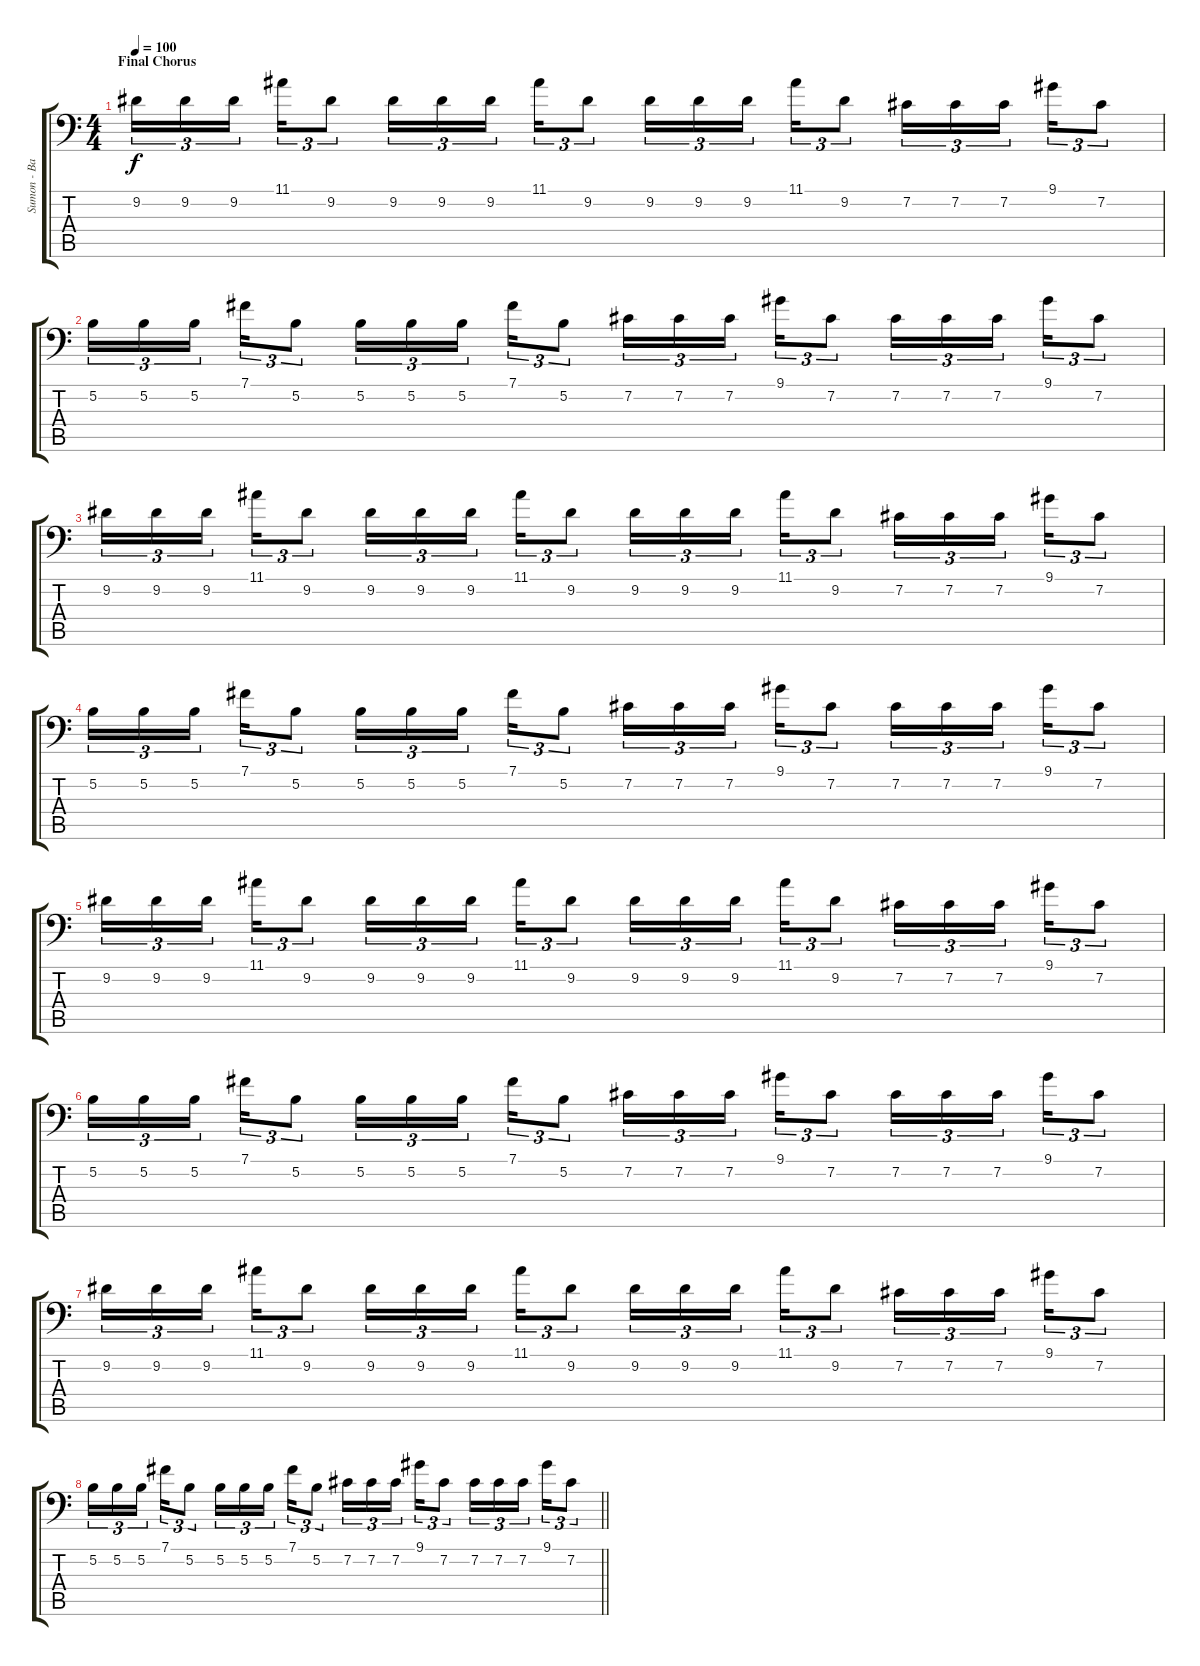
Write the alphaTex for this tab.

\track ("Sumon - Bass" "Sumon - Ba") {instrument electricbassfinger}
\staff {score tabs}
\tuning (B2 Gb2 Db2 Ab1 Eb1 Bb0) {hide}
\ts (4 4)
\section ("" "Final Chorus")
\tempo 100
\clef f4
\ks c
9.2.16{tu (3 2) dy f} 9.2.16{tu (3 2)} 9.2.16{tu (3 2)} 11.1.16{tu (3 2)} 9.2.8{tu (3 2)} 9.2.16{tu (3 2)} 9.2.16{tu (3 2)} 9.2.16{tu (3 2)} 11.1.16{tu (3 2)} 9.2.8{tu (3 2)} 9.2.16{tu (3 2)} 9.2.16{tu (3 2)} 9.2.16{tu (3 2)} 11.1.16{tu (3 2)} 9.2.8{tu (3 2)} 7.2.16{tu (3 2)} 7.2.16{tu (3 2)} 7.2.16{tu (3 2)} 9.1.16{tu (3 2)} 7.2.8{tu (3 2)} |
5.2.16{tu (3 2)} 5.2.16{tu (3 2)} 5.2.16{tu (3 2)} 7.1.16{tu (3 2)} 5.2.8{tu (3 2)} 5.2.16{tu (3 2)} 5.2.16{tu (3 2)} 5.2.16{tu (3 2)} 7.1.16{tu (3 2)} 5.2.8{tu (3 2)} 7.2.16{tu (3 2)} 7.2.16{tu (3 2)} 7.2.16{tu (3 2)} 9.1.16{tu (3 2)} 7.2.8{tu (3 2)} 7.2.16{tu (3 2)} 7.2.16{tu (3 2)} 7.2.16{tu (3 2)} 9.1.16{tu (3 2)} 7.2.8{tu (3 2)} |
9.2.16{tu (3 2)} 9.2.16{tu (3 2)} 9.2.16{tu (3 2)} 11.1.16{tu (3 2)} 9.2.8{tu (3 2)} 9.2.16{tu (3 2)} 9.2.16{tu (3 2)} 9.2.16{tu (3 2)} 11.1.16{tu (3 2)} 9.2.8{tu (3 2)} 9.2.16{tu (3 2)} 9.2.16{tu (3 2)} 9.2.16{tu (3 2)} 11.1.16{tu (3 2)} 9.2.8{tu (3 2)} 7.2.16{tu (3 2)} 7.2.16{tu (3 2)} 7.2.16{tu (3 2)} 9.1.16{tu (3 2)} 7.2.8{tu (3 2)} |
5.2.16{tu (3 2)} 5.2.16{tu (3 2)} 5.2.16{tu (3 2)} 7.1.16{tu (3 2)} 5.2.8{tu (3 2)} 5.2.16{tu (3 2)} 5.2.16{tu (3 2)} 5.2.16{tu (3 2)} 7.1.16{tu (3 2)} 5.2.8{tu (3 2)} 7.2.16{tu (3 2)} 7.2.16{tu (3 2)} 7.2.16{tu (3 2)} 9.1.16{tu (3 2)} 7.2.8{tu (3 2)} 7.2.16{tu (3 2)} 7.2.16{tu (3 2)} 7.2.16{tu (3 2)} 9.1.16{tu (3 2)} 7.2.8{tu (3 2)} |
9.2.16{tu (3 2)} 9.2.16{tu (3 2)} 9.2.16{tu (3 2)} 11.1.16{tu (3 2)} 9.2.8{tu (3 2)} 9.2.16{tu (3 2)} 9.2.16{tu (3 2)} 9.2.16{tu (3 2)} 11.1.16{tu (3 2)} 9.2.8{tu (3 2)} 9.2.16{tu (3 2)} 9.2.16{tu (3 2)} 9.2.16{tu (3 2)} 11.1.16{tu (3 2)} 9.2.8{tu (3 2)} 7.2.16{tu (3 2)} 7.2.16{tu (3 2)} 7.2.16{tu (3 2)} 9.1.16{tu (3 2)} 7.2.8{tu (3 2)} |
5.2.16{tu (3 2)} 5.2.16{tu (3 2)} 5.2.16{tu (3 2)} 7.1.16{tu (3 2)} 5.2.8{tu (3 2)} 5.2.16{tu (3 2)} 5.2.16{tu (3 2)} 5.2.16{tu (3 2)} 7.1.16{tu (3 2)} 5.2.8{tu (3 2)} 7.2.16{tu (3 2)} 7.2.16{tu (3 2)} 7.2.16{tu (3 2)} 9.1.16{tu (3 2)} 7.2.8{tu (3 2)} 7.2.16{tu (3 2)} 7.2.16{tu (3 2)} 7.2.16{tu (3 2)} 9.1.16{tu (3 2)} 7.2.8{tu (3 2)} |
9.2.16{tu (3 2)} 9.2.16{tu (3 2)} 9.2.16{tu (3 2)} 11.1.16{tu (3 2)} 9.2.8{tu (3 2)} 9.2.16{tu (3 2)} 9.2.16{tu (3 2)} 9.2.16{tu (3 2)} 11.1.16{tu (3 2)} 9.2.8{tu (3 2)} 9.2.16{tu (3 2)} 9.2.16{tu (3 2)} 9.2.16{tu (3 2)} 11.1.16{tu (3 2)} 9.2.8{tu (3 2)} 7.2.16{tu (3 2)} 7.2.16{tu (3 2)} 7.2.16{tu (3 2)} 9.1.16{tu (3 2)} 7.2.8{tu (3 2)} |
\barLineRight lightlight
5.2.16{tu (3 2)} 5.2.16{tu (3 2)} 5.2.16{tu (3 2)} 7.1.16{tu (3 2)} 5.2.8{tu (3 2)} 5.2.16{tu (3 2)} 5.2.16{tu (3 2)} 5.2.16{tu (3 2)} 7.1.16{tu (3 2)} 5.2.8{tu (3 2)} 7.2.16{tu (3 2)} 7.2.16{tu (3 2)} 7.2.16{tu (3 2)} 9.1.16{tu (3 2)} 7.2.8{tu (3 2)} 7.2.16{tu (3 2)} 7.2.16{tu (3 2)} 7.2.16{tu (3 2)} 9.1.16{tu (3 2)} 7.2.8{tu (3 2)}
